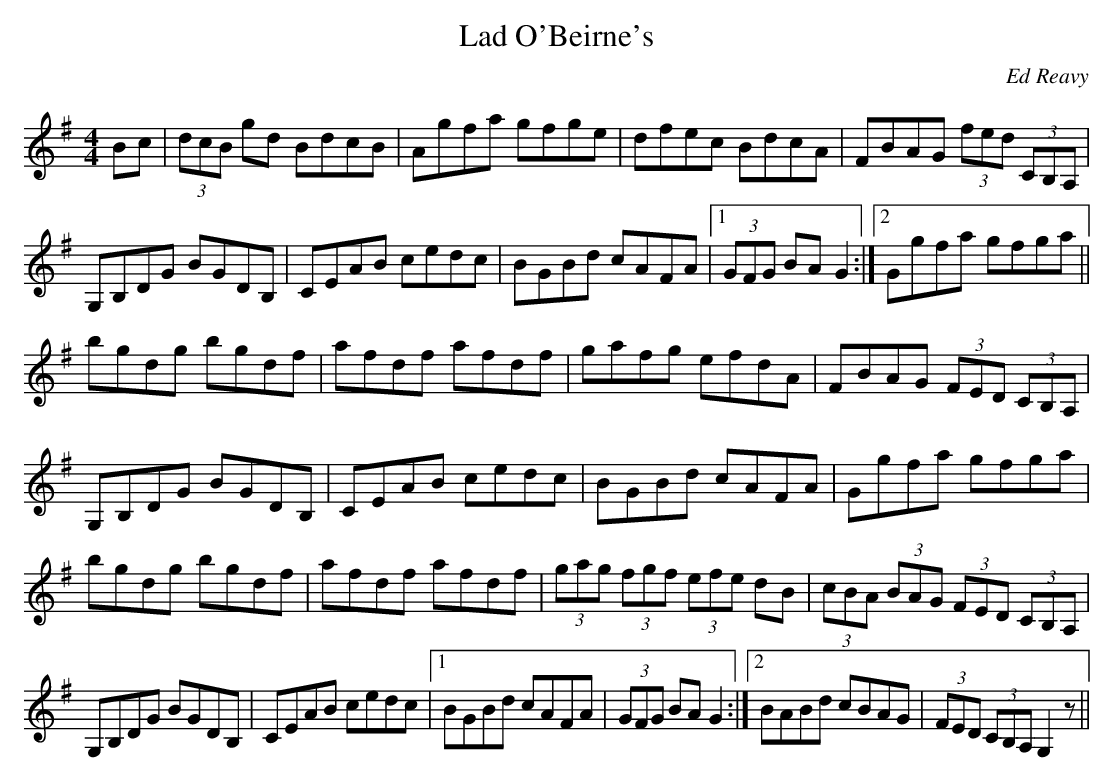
X:1
T:Lad O'Beirne's
C:Ed Reavy
M:4/4
L:1/8
K:G
Bc|(3dcB gd BdcB|Agfa gfge|dfec BdcA|FBAG (3fed (3CB,A,|
G,B,DG BGDB,|CEAB cedc|BGBd cAFA|1(3GFG BA G2:|[2Ggfa gfga||
bgdg bgdf|afdf afdf|gafg efdA|FBAG (3FED (3CB,A,|
G,B,DG BGDB,|CEAB cedc|BGBd cAFA|Ggfa gfga|
bgdg bgdf|afdf afdf|(3gag (3fgf (3efe dB|(3cBA (3BAG (3FED (3CB,A,|
G,B,DG BGDB,|CEAB cedc|[1BGBd cAFA|(3GFG BA G2:|2BABd cBAG|(3FED (3CB,A, G,2 z||
